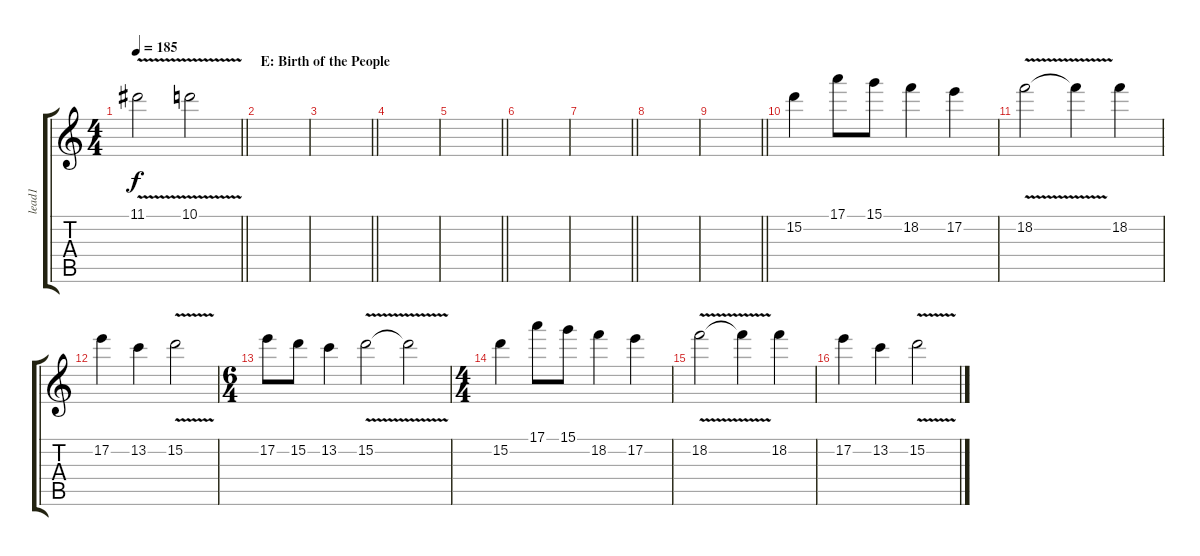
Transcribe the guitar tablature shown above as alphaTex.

\track ("lead1" "lead1") {instrument distortionguitar}
\staff {score tabs}
\tuning (E4 B3 G3 D3 A2 E2) {hide}
\ts (4 4)
\tempo 185
\clef g2
\barLineRight lightlight
\ks c
11.1{v}.2{dy f} 10.1{v}.2 |
\section ("" "E: Birth of the People")
|
\barLineRight lightlight
|
|
\barLineRight lightlight
|
|
\barLineRight lightlight
|
|
\barLineRight lightlight
|
\section ("" "")
15.2.4 17.1.8 15.1.8 18.2.4 17.2.4 |
18.2{v}.2 18.2{t}.4 18.2.4 |
17.2.4 13.2.4 15.2{v}.2 |
\ts (6 4)
17.2.8 15.2.8 13.2.4 15.2{v}.2 15.2{t}.2 |
\ts (4 4)
15.2.4 17.1.8 15.1.8 18.2.4 17.2.4 |
18.2{v}.2 18.2{t}.4 18.2.4 |
17.2.4 13.2.4 15.2{v}.2
